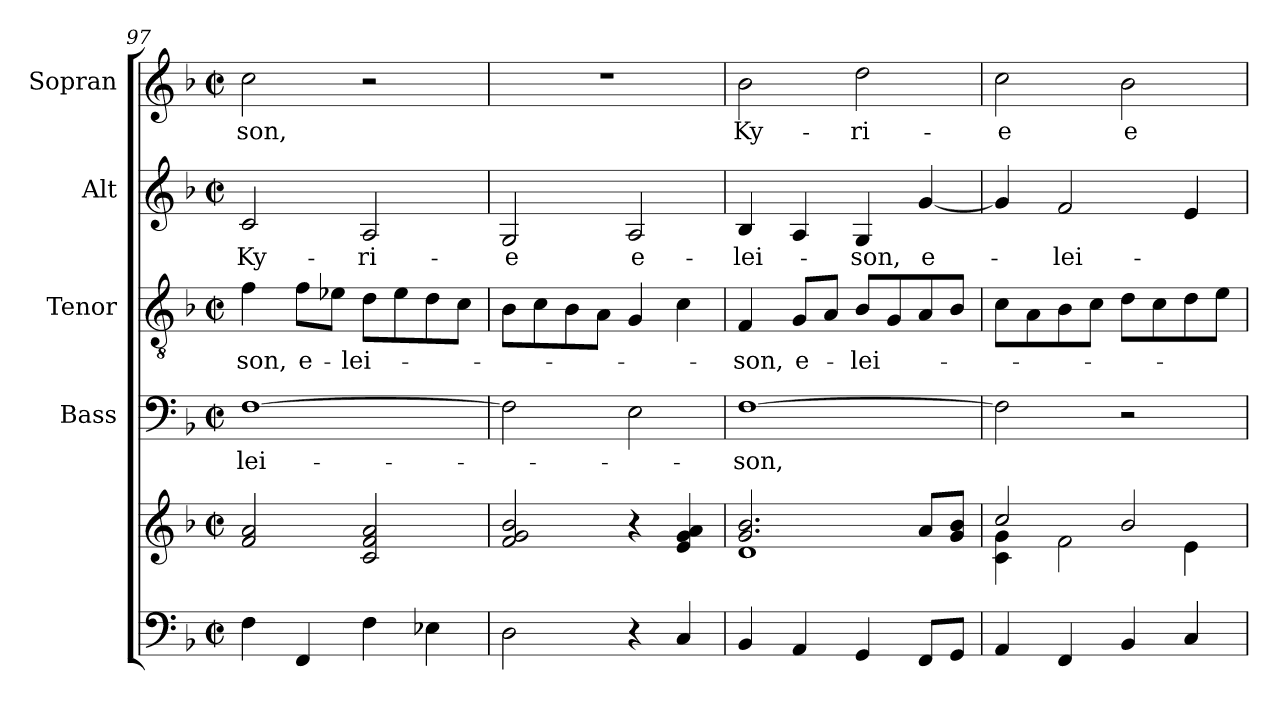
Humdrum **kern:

**kern	**kern	**kern	**text	**kern	**text	**kern	**text	**kern	**text
*part5	*part5	*part4	*part4	*part3	*part3	*part2	*part2	*part1	*part1
*staff6	*staff5	*staff4	*staff4	*staff3	*staff3	*staff2	*staff2	*staff1	*staff1
*	*	*I"Bass	*	*I"Tenor	*	*I"Alt	*	*I"Sopran	*
*	*	*I'B.	*	*I'T.	*	*I'A.	*	*I'S.	*
!!LO:PB:g=z
*clefF4	*clefG2	*clefF4	*	*clefGv2	*	*clefG2	*	*clefG2	*
*k[b-]	*k[b-]	*k[b-]	*	*k[b-]	*	*k[b-]	*	*k[b-]	*
*F:	*F:	*F:	*	*F:	*	*F:	*	*F:	*
*M2/2	*M2/2	*M2/2	*	*M2/2	*	*M2/2	*	*M2/2	*
*met(c|)	*met(c|)	*met(c|)	*	*met(c|)	*	*met(c|)	*	*met(c|)	*
=97	=97	=97	=97	=97	=97	=97	=97	=97	=97
!	!	!	!LO:LY:b	!	!LO:LY:b	!	!LO:LY:b	!	!LO:LY:b
4F\	2f/ 2a/	[1F	-lei-	4f\	-son,	2c/	Ky-	2cc\	-son,
!	!	!	!	!	!LO:LY:b	!	!	!	!
4FF/	.	.	.	8f\L	e-	.	.	.	.
.	.	.	.	8e-X\J	.	.	.	.	.
!	!	!	!	!	!LO:LY:b	!	!LO:LY:b	!	!
4F\	2c/ 2f/ 2a/	.	.	8d\L	-lei-	2A/	-ri-	2r	.
.	.	.	.	8e-\	.	.	.	.	.
4E-X\	.	.	.	8d\	.	.	.	.	.
.	.	.	.	8c\J	.	.	.	.	.
=98	=98	=98	=98	=98	=98	=98	=98	=98	=98
!	!	!	!	!	!	!	!LO:LY:b	!	!
2D\	2f/ 2g/ 2b-/	2F\]	.	8B-\L	.	2G/	-e	1r	.
.	.	.	.	8c\	.	.	.	.	.
.	.	.	.	8B-\	.	.	.	.	.
.	.	.	.	8A\J	.	.	.	.	.
!	!	!	!	!	!	!	!LO:LY:b	!	!
4r	4r	2E\	.	4G/	.	2A/	e-	.	.
4C/	4e/ 4g/ 4a/	.	.	4c\	.	.	.	.	.
=99	=99	=99	=99	=99	=99	=99	=99	=99	=99
*	*^	*	*	*	*	*	*	*	*
!	!	!	!	!LO:LY:b	!	!LO:LY:b	!	!LO:LY:b	!	!LO:LY:b
4BB-/	2.g/ 2.b-/	1d	[1F	-son,	4F/	-son,	4B-/	-lei-	2b-\	Ky-
!	!	!	!	!	!	!LO:LY:b	!	!	!	!
4AA/	.	.	.	.	8G/L	e-	4A/	.	.	.
.	.	.	.	.	8A/J	.	.	.	.	.
!	!	!	!	!	!	!LO:LY:b	!	!LO:LY:b	!	!LO:LY:b
4GG/	.	.	.	.	8B-/L	-lei-	4G/	-son,	2dd\	-ri-
.	.	.	.	.	8G/	.	.	.	.	.
!	!	!	!	!	!	!	!	!LO:LY:b	!	!
8FF/L	8a/L	.	.	.	8A/	.	[4g/	e-	.	.
8GG/J	8g/ 8b-/J	.	.	.	8B-/J	.	.	.	.	.
=100	=100	=100	=100	=100	=100	=100	=100	=100	=100	=100
!	!	!	!	!	!	!	!	!	!	!LO:LY:b
4AA/	2cc/	4c\ 4g\	2F\]	.	8c\L	.	4g/]	.	2cc\	-e
.	.	.	.	.	8A\	.	.	.	.	.
!	!	!	!	!	!	!	!	!LO:LY:b	!	!
4FF/	.	2f\	.	.	8B-\	.	2f/	-lei-	.	.
.	.	.	.	.	8c\J	.	.	.	.	.
!	!	!	!	!	!	!	!	!	!	!LO:LY:b
4BB-/	2b-/	.	2r	.	8d\L	.	.	.	2b-\	e-
.	.	.	.	.	8c\	.	.	.	.	.
4C/	.	4e\	.	.	8d\	.	4e/	.	.	.
.	.	.	.	.	8e\J	.	.	.	.	.
*	*v	*v	*	*	*	*	*	*	*	*
=	=	=	=	=	=	=	=	=	=
*-	*-	*-	*-	*-	*-	*-	*-	*-	*-
